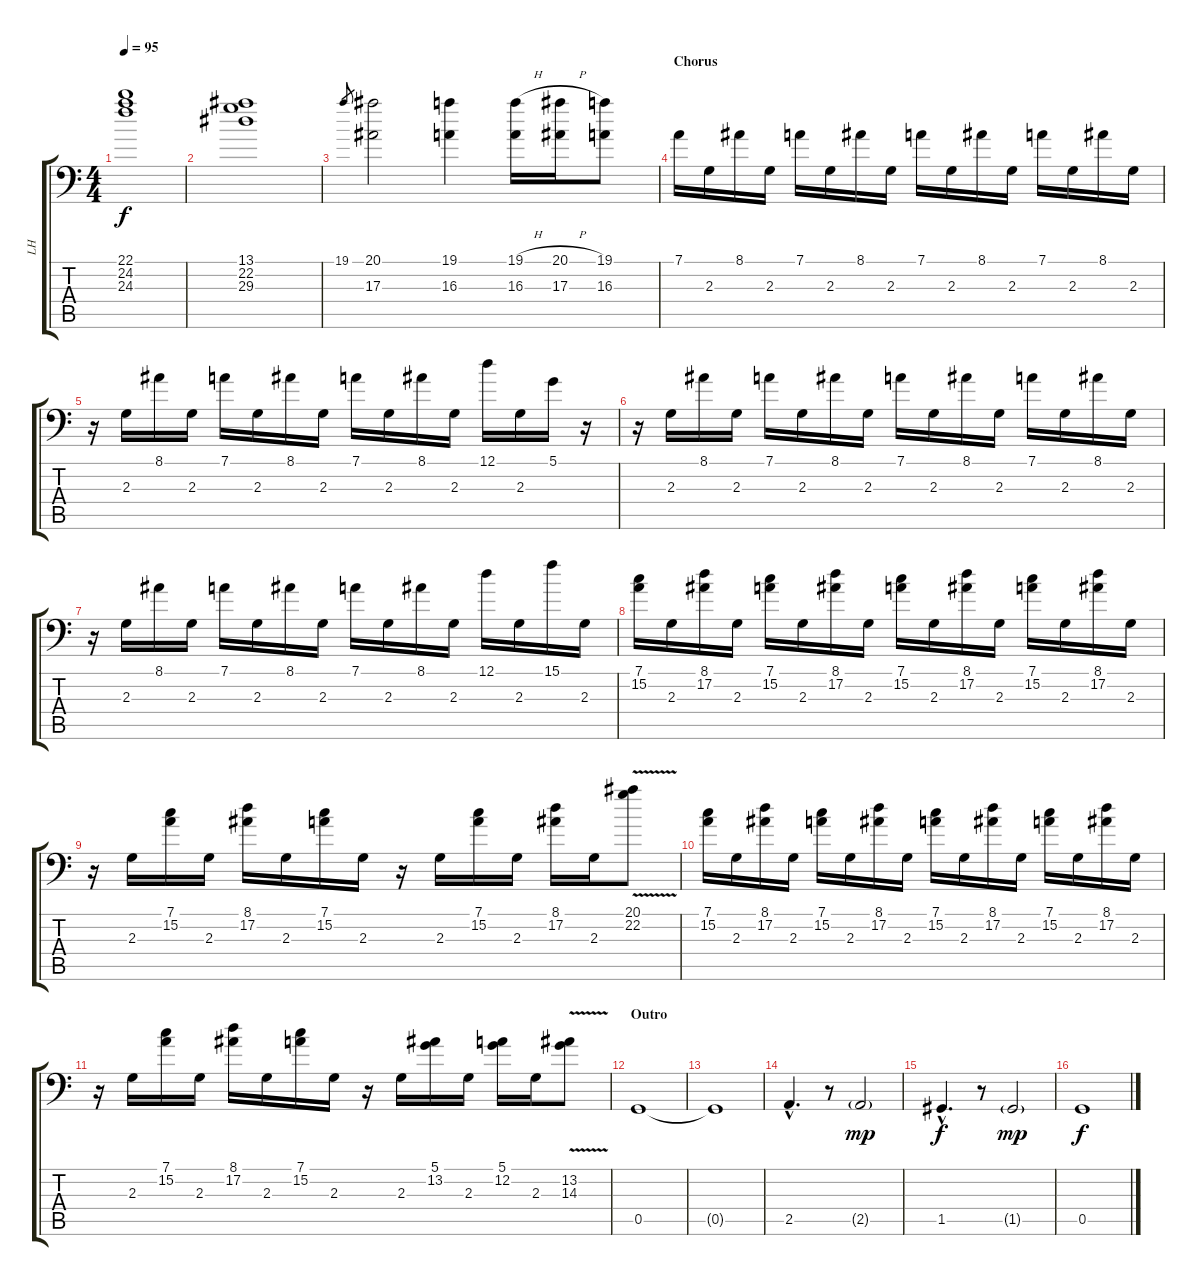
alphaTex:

\track ("LH" "LH") {instrument stringensemble1}
\staff {score tabs}
\tuning (D4 A3 F3 C3 G2 Bb1) {hide}
\ts (4 4)
\tempo 95
\clef f4
\ks c
(22.1 24.2 24.3).1{dy f} |
(13.1 22.2 29.3).1 |
19.1.8{gr} (20.1 17.3).2 (19.1 16.3).4 (19.1{h} 16.3).16 (20.1{h} 17.3).16 (19.1 16.3).8 |
\section ("" "Chorus")
7.1.16{volume 9 instrument lead2sawtooth} 2.3.16 8.1.16 2.3.16 7.1.16 2.3.16 8.1.16 2.3.16 7.1.16 2.3.16 8.1.16 2.3.16 7.1.16 2.3.16 8.1.16 2.3.16 |
r.16{instrument lead2sawtooth} 2.3.16 8.1.16 2.3.16 7.1.16 2.3.16 8.1.16 2.3.16 7.1.16 2.3.16 8.1.16 2.3.16 12.1.16 2.3.16 5.1.16 r.16 |
r.16{instrument lead2sawtooth} 2.3.16 8.1.16 2.3.16 7.1.16 2.3.16 8.1.16 2.3.16 7.1.16 2.3.16 8.1.16 2.3.16 7.1.16 2.3.16 8.1.16 2.3.16 |
r.16{instrument lead2sawtooth} 2.3.16 8.1.16 2.3.16 7.1.16 2.3.16 8.1.16 2.3.16 7.1.16 2.3.16 8.1.16 2.3.16 12.1.16 2.3.16 15.1.16 2.3.16 |
(7.1 15.2).16{instrument lead2sawtooth} 2.3.16 (8.1 17.2).16 2.3.16 (7.1 15.2).16 2.3.16 (8.1 17.2).16 2.3.16 (7.1 15.2).16 2.3.16 (8.1 17.2).16 2.3.16 (7.1 15.2).16 2.3.16 (8.1 17.2).16 2.3.16 |
r.16{instrument lead2sawtooth} 2.3.16 (7.1 15.2).16 2.3.16 (8.1 17.2).16 2.3.16 (7.1 15.2).16 2.3.16 r.16 2.3.16 (7.1 15.2).16 2.3.16 (8.1 17.2).16 2.3.16 (20.1{v} 22.2{v}).8 |
(7.1 15.2).16{instrument lead2sawtooth} 2.3.16 (8.1 17.2).16 2.3.16 (7.1 15.2).16 2.3.16 (8.1 17.2).16 2.3.16 (7.1 15.2).16 2.3.16 (8.1 17.2).16 2.3.16 (7.1 15.2).16 2.3.16 (8.1 17.2).16 2.3.16 |
r.16 2.3.16 (7.1 15.2).16 2.3.16 (8.1 17.2).16 2.3.16 (7.1 15.2).16 2.3.16 r.16 2.3.16 (5.1 13.2).16 2.3.16 (5.1 12.2).16 2.3.16 (13.2{v} 14.3{v}).8 |
\section ("" "Outro")
0.5.1{volume 8 instrument stringensemble1} |
0.5{t}.1 |
2.5{hac}.4{d} r.8 2.5{g}.2{dy mp} |
1.5{hac}.4{d dy f} r.8 1.5{g}.2{dy mp} |
0.5.1{dy f}
